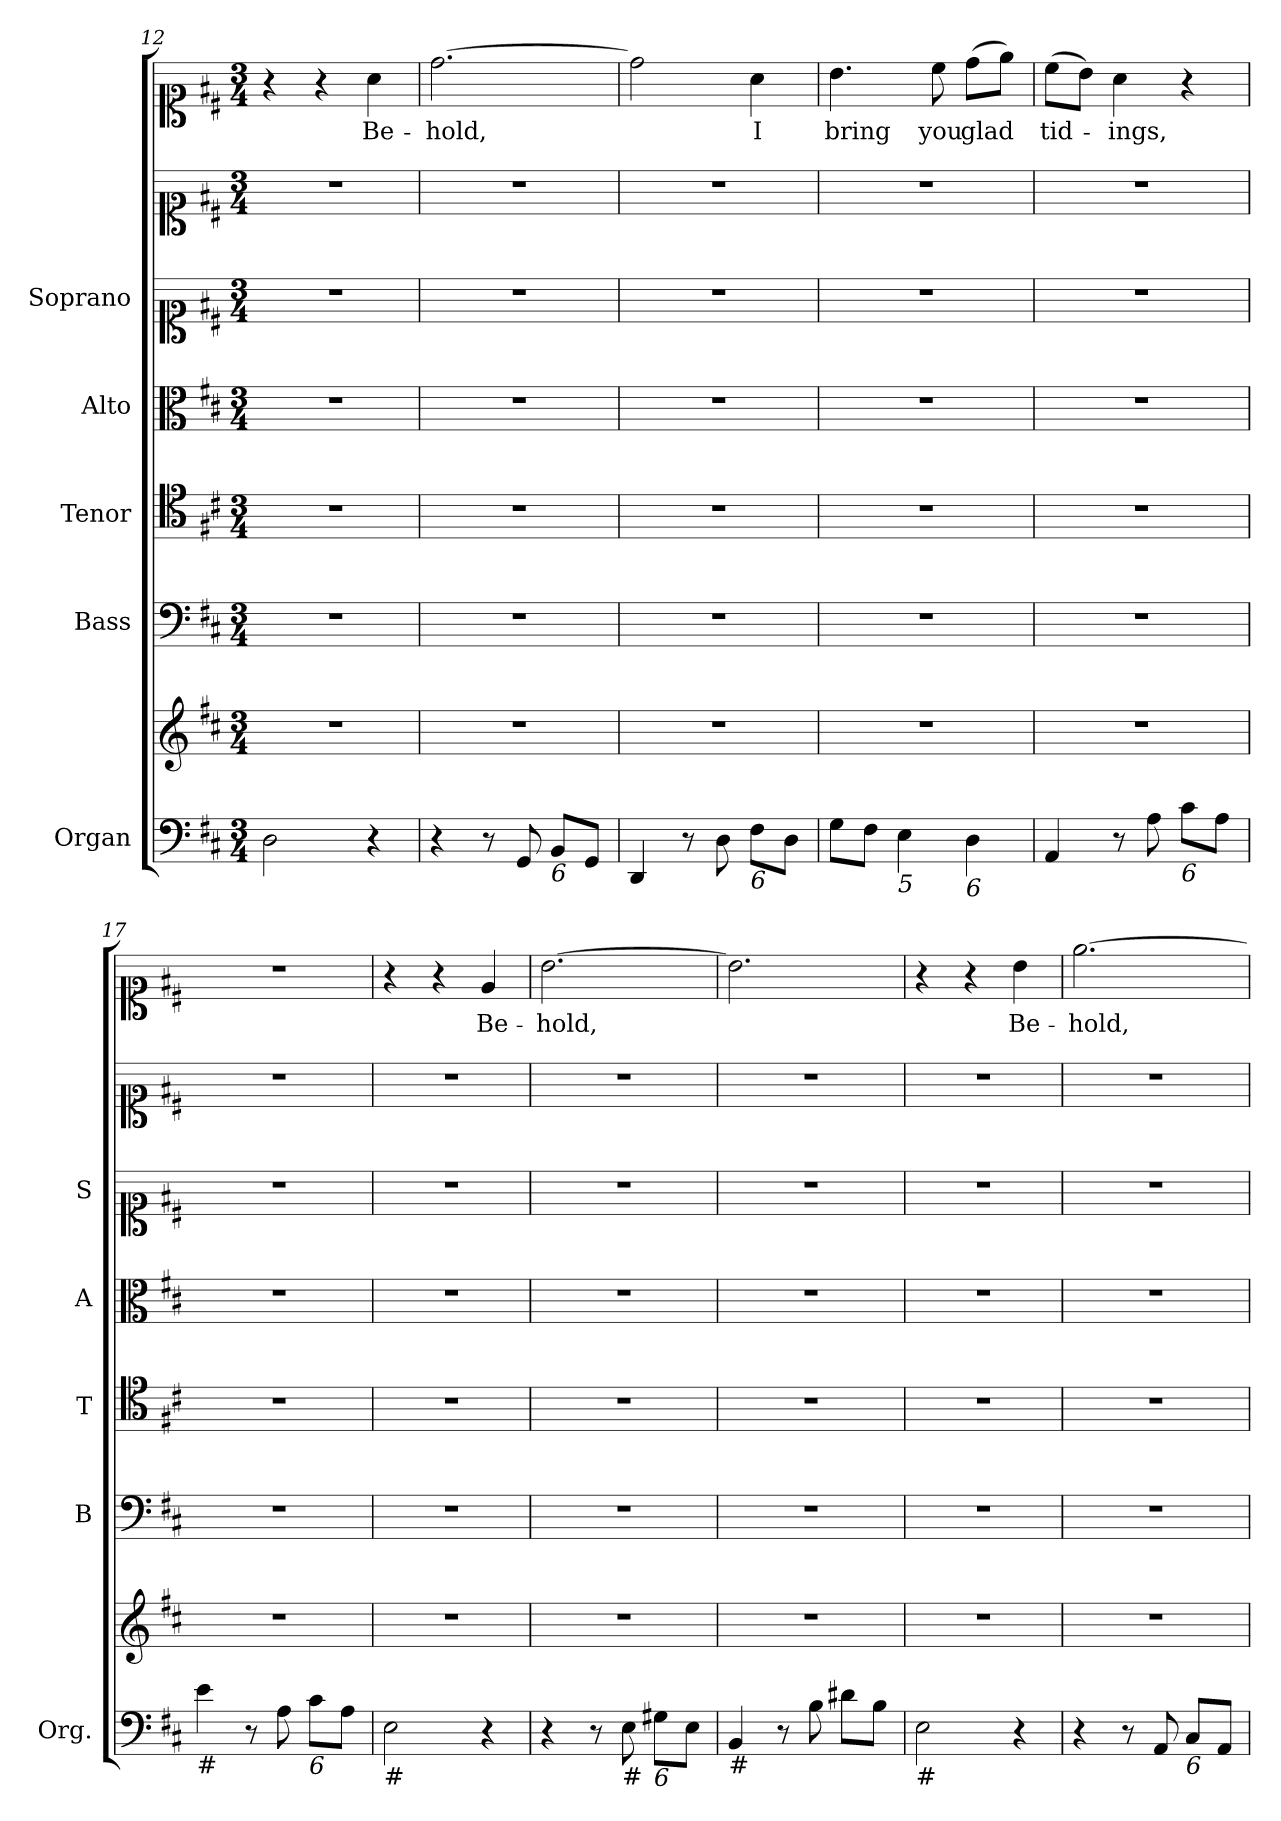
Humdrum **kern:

**kern	**kern	**kern	**kern	**kern	**kern	**kern	**kern	**text
*part7	*part7	*part6	*part5	*part4	*part3	*part2	*part1	*part1
*staff8	*staff7	*staff6	*staff5	*staff4	*staff3	*staff2	*staff1	*staff1
*I"Organ	*	*I"Bass	*I"Tenor	*I"Alto	*I"Soprano	*	*	*
*I'Org.	*	*I'B	*I'T	*I'A	*I'S	*	*	*
*clefF4	*clefG2	*clefF4	*clefC4	*clefC3	*clefC1	*clefC1	*clefC1	*
*k[f#c#]	*k[f#c#]	*k[f#c#]	*k[f#c#]	*k[f#c#]	*k[f#c#]	*k[f#c#]	*k[f#c#]	*
*D:	*D:	*D:	*D:	*D:	*D:	*D:	*D:	*
*M3/4	*M3/4	*M3/4	*M3/4	*M3/4	*M3/4	*M3/4	*M3/4	*
=12	=12	=12	=12	=12	=12	=12	=12	=12
2D\	2.r	2.r	2.r	2.r	2.r	2.r	4r	.
.	.	.	.	.	.	.	4r	.
!	!	!	!	!	!	!	!	!LO:LY:b
4r	.	.	.	.	.	.	4a\	Be-
=13	=13	=13	=13	=13	=13	=13	=13	=13
!	!	!	!	!	!	!	!	!LO:LY:b
4r	2.r	2.r	2.r	2.r	2.r	2.r	[2.dd\	-hold,
8r	.	.	.	.	.	.	.	.
8GG/	.	.	.	.	.	.	.	.
!LO:TX:b:i:t=6	!	!	!	!	!	!	!	!
8BB/L	.	.	.	.	.	.	.	.
8GG/J	.	.	.	.	.	.	.	.
=14	=14	=14	=14	=14	=14	=14	=14	=14
4DD/	2.r	2.r	2.r	2.r	2.r	2.r	2dd\]	.
8r	.	.	.	.	.	.	.	.
8D\	.	.	.	.	.	.	.	.
!LO:TX:b:i:t=6	!	!	!	!	!	!	!	!
!	!	!	!	!	!	!	!	!LO:LY:b
8F#\L	.	.	.	.	.	.	4a\	I
8D\J	.	.	.	.	.	.	.	.
!!LO:LB:g=z
=15	=15	=15	=15	=15	=15	=15	=15	=15
!	!	!	!	!	!	!	!	!LO:LY:b
8G\L	2.r	2.r	2.r	2.r	2.r	2.r	4.b\	bring
8F#\J	.	.	.	.	.	.	.	.
!LO:TX:b:i:t=5	!	!	!	!	!	!	!	!
4E\	.	.	.	.	.	.	.	.
!	!	!	!	!	!	!	!	!LO:LY:b
.	.	.	.	.	.	.	8cc#\	you
!LO:TX:b:i:t=6	!	!	!	!	!	!	!	!
!	!	!	!	!	!	!	!	!LO:LY:b
4D\	.	.	.	.	.	.	(>8dd\L	glad
.	.	.	.	.	.	.	8ee\J)	.
=16	=16	=16	=16	=16	=16	=16	=16	=16
!	!	!	!	!	!	!	!	!LO:LY:b
4AA/	2.r	2.r	2.r	2.r	2.r	2.r	(>8cc#\L	tid-
.	.	.	.	.	.	.	8b\J)	.
!	!	!	!	!	!	!	!	!LO:LY:b
8r	.	.	.	.	.	.	4a\	-ings,
8A\	.	.	.	.	.	.	.	.
!LO:TX:b:i:t=6	!	!	!	!	!	!	!	!
8c#\L	.	.	.	.	.	.	4r	.
8A\J	.	.	.	.	.	.	.	.
=17	=17	=17	=17	=17	=17	=17	=17	=17
!LO:TX:b:t=#	!	!	!	!	!	!	!	!
4e\	2.r	2.r	2.r	2.r	2.r	2.r	2.r	.
8r	.	.	.	.	.	.	.	.
8A\	.	.	.	.	.	.	.	.
!LO:TX:b:i:t=6	!	!	!	!	!	!	!	!
8c#\L	.	.	.	.	.	.	.	.
8A\J	.	.	.	.	.	.	.	.
=18	=18	=18	=18	=18	=18	=18	=18	=18
!LO:TX:b:t=#	!	!	!	!	!	!	!	!
2E\	2.r	2.r	2.r	2.r	2.r	2.r	4r	.
.	.	.	.	.	.	.	4r	.
!	!	!	!	!	!	!	!	!LO:LY:b
4r	.	.	.	.	.	.	4e/	Be-
=19	=19	=19	=19	=19	=19	=19	=19	=19
!	!	!	!	!	!	!	!	!LO:LY:b
4r	2.r	2.r	2.r	2.r	2.r	2.r	[2.b\	-hold,
8r	.	.	.	.	.	.	.	.
!LO:TX:b:t=#	!	!	!	!	!	!	!	!
8E\	.	.	.	.	.	.	.	.
!LO:TX:b:i:t=6	!	!	!	!	!	!	!	!
8G#X\L	.	.	.	.	.	.	.	.
8E\J	.	.	.	.	.	.	.	.
=20	=20	=20	=20	=20	=20	=20	=20	=20
!LO:TX:b:t=#	!	!	!	!	!	!	!	!
4BB/	2.r	2.r	2.r	2.r	2.r	2.r	2.b\]	.
8r	.	.	.	.	.	.	.	.
8B\	.	.	.	.	.	.	.	.
8d#X\L	.	.	.	.	.	.	.	.
8B\J	.	.	.	.	.	.	.	.
!!LO:PB:g=z
=21	=21	=21	=21	=21	=21	=21	=21	=21
!LO:TX:b:t=#	!	!	!	!	!	!	!	!
2E\	2.r	2.r	2.r	2.r	2.r	2.r	4r	.
.	.	.	.	.	.	.	4r	.
!	!	!	!	!	!	!	!	!LO:LY:b
4r	.	.	.	.	.	.	4b\	Be-
=22	=22	=22	=22	=22	=22	=22	=22	=22
!	!	!	!	!	!	!	!	!LO:LY:b
4r	2.r	2.r	2.r	2.r	2.r	2.r	[2.ee\	-hold,
8r	.	.	.	.	.	.	.	.
8AA/	.	.	.	.	.	.	.	.
!LO:TX:b:i:t=6	!	!	!	!	!	!	!	!
8C#/L	.	.	.	.	.	.	.	.
8AA/J	.	.	.	.	.	.	.	.
=	=	=	=	=	=	=	=	=
*-	*-	*-	*-	*-	*-	*-	*-	*-
